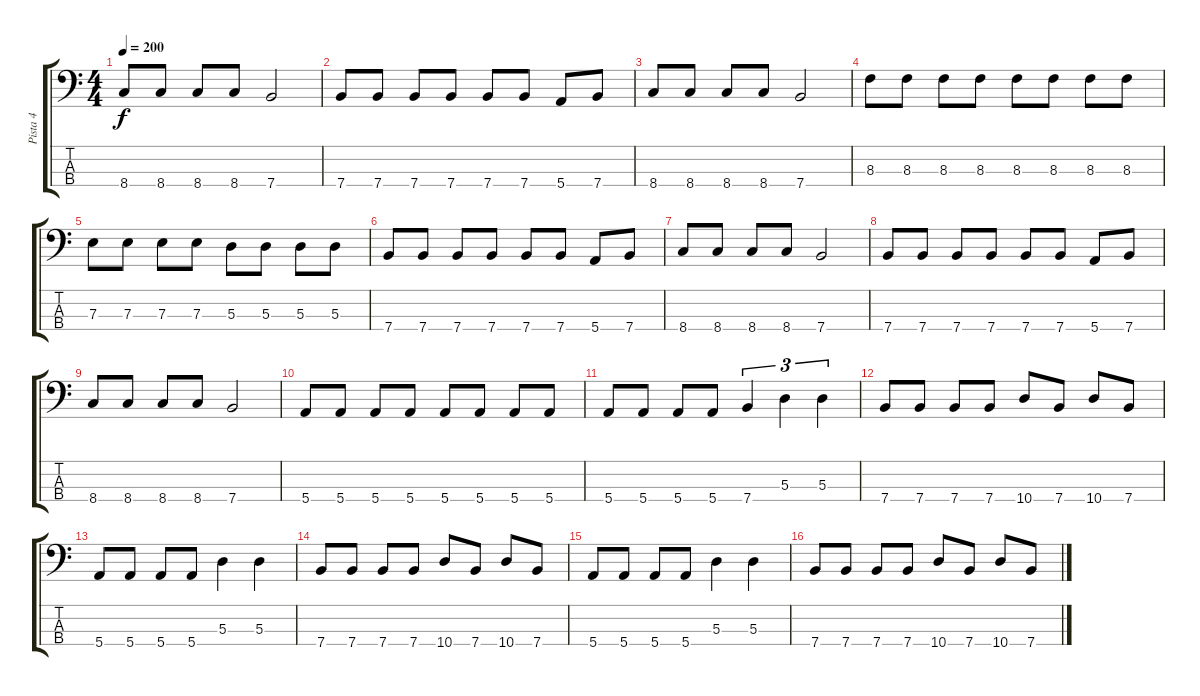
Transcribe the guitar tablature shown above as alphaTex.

\track ("Pista 4" "Pista 4") {instrument electricbassfinger}
\staff {score tabs}
\tuning (G2 D2 A1 E1) {hide}
\ts (4 4)
\tempo 200
\clef f4
\ks c
8.4.8{dy f} 8.4.8 8.4.8 8.4.8 7.4.2 |
7.4.8 7.4.8 7.4.8 7.4.8 7.4.8 7.4.8 5.4.8 7.4.8 |
8.4.8 8.4.8 8.4.8 8.4.8 7.4.2 |
8.3.8 8.3.8 8.3.8 8.3.8 8.3.8 8.3.8 8.3.8 8.3.8 |
7.3.8 7.3.8 7.3.8 7.3.8 5.3.8 5.3.8 5.3.8 5.3.8 |
7.4.8 7.4.8 7.4.8 7.4.8 7.4.8 7.4.8 5.4.8 7.4.8 |
8.4.8 8.4.8 8.4.8 8.4.8 7.4.2 |
7.4.8 7.4.8 7.4.8 7.4.8 7.4.8 7.4.8 5.4.8 7.4.8 |
8.4.8 8.4.8 8.4.8 8.4.8 7.4.2 |
5.4.8 5.4.8 5.4.8 5.4.8 5.4.8 5.4.8 5.4.8 5.4.8 |
5.4.8 5.4.8 5.4.8 5.4.8 7.4.4{tu (3 2)} 5.3.4{tu (3 2)} 5.3.4{tu (3 2)} |
7.4.8 7.4.8 7.4.8 7.4.8 10.4.8 7.4.8 10.4.8 7.4.8 |
5.4.8 5.4.8 5.4.8 5.4.8 5.3.4 5.3.4 |
7.4.8 7.4.8 7.4.8 7.4.8 10.4.8 7.4.8 10.4.8 7.4.8 |
5.4.8 5.4.8 5.4.8 5.4.8 5.3.4 5.3.4 |
7.4.8 7.4.8 7.4.8 7.4.8 10.4.8 7.4.8 10.4.8 7.4.8
